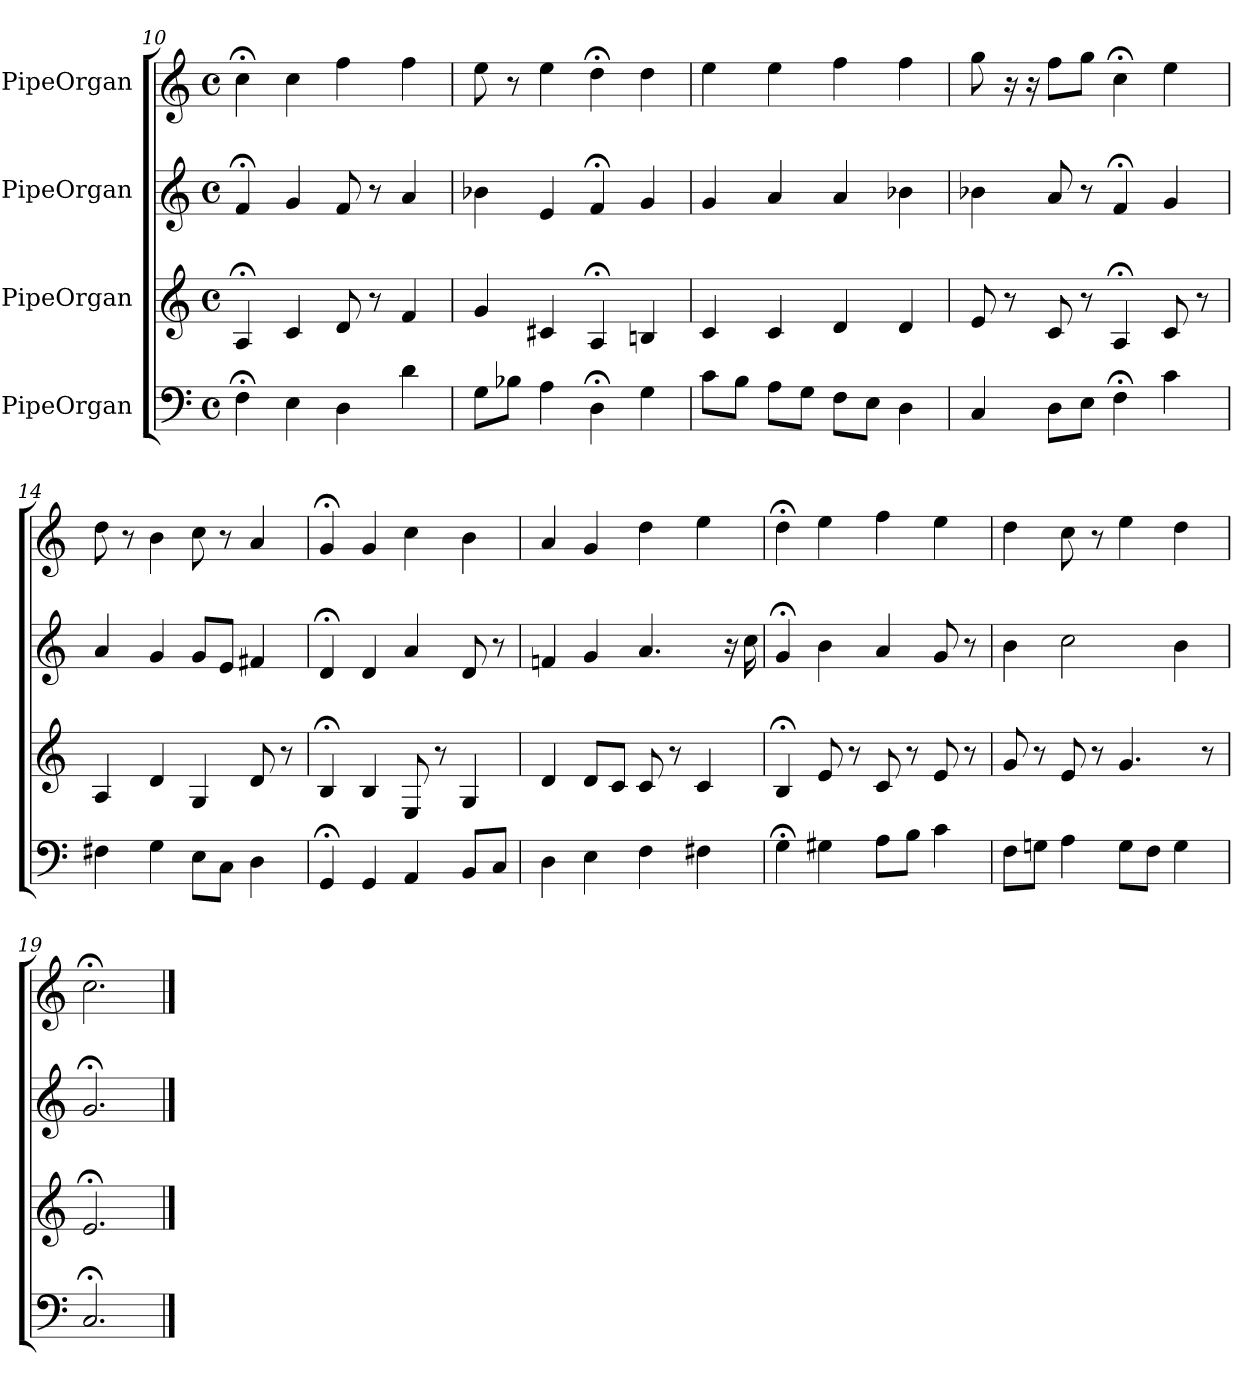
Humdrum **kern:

**kern	**kern	**kern	**kern
*part4	*part3	*part2	*part1
*staff4	*staff3	*staff2	*staff1
*I"PipeOrgan	*I"PipeOrgan	*I"PipeOrgan	*I"PipeOrgan
*k[]	*k[]	*k[]	*k[]
*C:	*C:	*C:	*C:
*M4/4	*M4/4	*M4/4	*M4/4
*met(c)	*met(c)	*met(c)	*met(c)
=10	=10	=10	=10
4F;<	4A;<	4f;<	4cc;<
4E	4c	4g	4cc
4D	8d	8f	4ff
.	8r	8r	.
4d	4f	4a	4ff
=11	=11	=11	=11
8GL	4g	4b-X	8ee
8B-XJ	.	.	8r
4A	4c#X	4e	4ee
4D;<	4A;<	4f;<	4dd;<
4G	4Bn	4g	4dd
=12	=12	=12	=12
8cL	4c	4g	4ee
8BJ	.	.	.
8AL	4c	4a	4ee
8GJ	.	.	.
8FL	4d	4a	4ff
8EJ	.	.	.
4D	4d	4b-X	4ff
=13	=13	=13	=13
4C	8e	4b-X	8gg
.	8r	.	16r
.	.	.	16r
8DL	8c	8a	8ffL
8EJ	8r	8r	8ggJ
4F;<	4A;<	4f;<	4cc;<
4c	8c	4g	4ee
.	8r	.	.
=14	=14	=14	=14
4F#X	4A	4a	8dd
.	.	.	8r
4G	4d	4g	4b
8EL	4G	8gL	8cc
8CJ	.	8eJ	8r
4D	8d	4f#X	4a
.	8r	.	.
=15	=15	=15	=15
4GG;<	4B;<	4d;<	4g;<
4GG	4B	4d	4g
4AA	8E	4a	4cc
.	8r	.	.
8BBL	4G	8d	4b
8CJ	.	8r	.
=16	=16	=16	=16
4D	4d	4fn	4a
4E	8dL	4g	4g
.	8cJ	.	.
4F	8c	4.a	4dd
.	8r	.	.
4F#X	4c	.	4ee
.	.	16r	.
.	.	16cc	.
=17	=17	=17	=17
4G;<	4B;<	4g;<	4dd;<
4G#X	8e	4b	4ee
.	8r	.	.
8AL	8c	4a	4ff
8BJ	8r	.	.
4c	8e	8g	4ee
.	8r	8r	.
=18	=18	=18	=18
8FL	8g	4b	4dd
8GnJ	8r	.	.
4A	8e	2cc	8cc
.	8r	.	8r
8GL	4.g	.	4ee
8FJ	.	.	.
4G	.	4b	4dd
.	8r	.	.
=19	=19	=19	=19
2.C;<	2.e;<	2.g;<	2.cc;<
==	==	==	==
*-	*-	*-	*-
